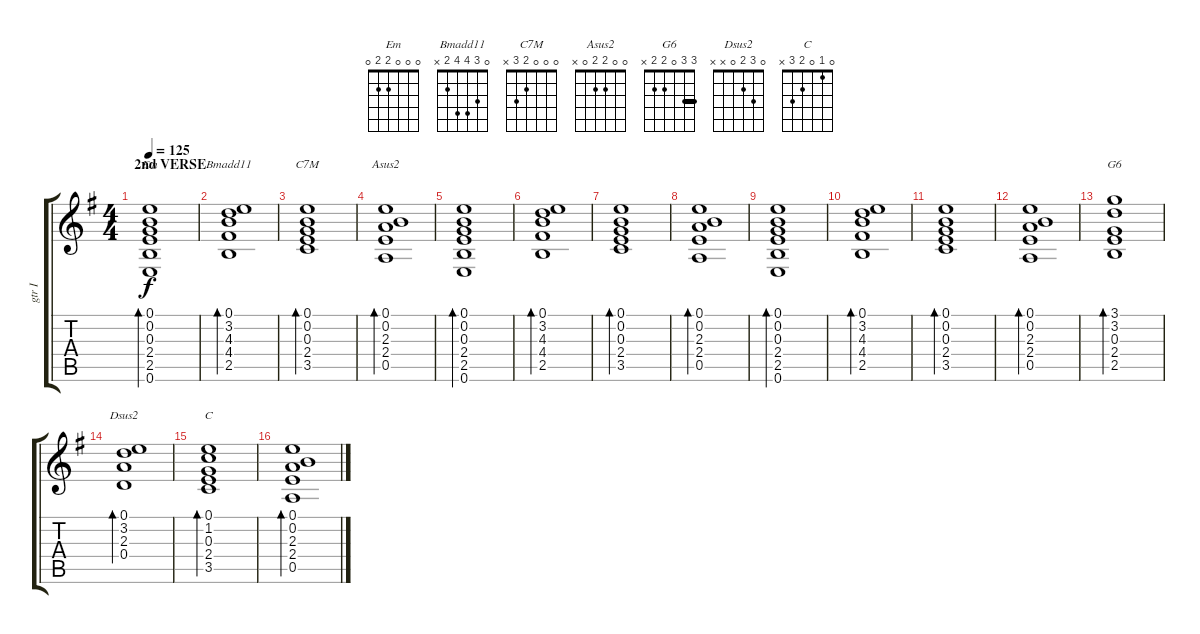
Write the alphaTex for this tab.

\track ("gtr I" "gtr I") {instrument acousticguitarsteel}
\staff {score tabs}
\tuning (E4 B3 G3 D3 A2 E2) {hide}
\chord ("Em" 0 0 0 2 2 0)
\chord ("Bmadd11" 0 3 4 4 2 x)
\chord ("C7M" 0 0 0 2 3 x)
\chord ("Asus2" 0 0 2 2 0 x)
\chord ("G6" 3 3 0 2 2 x) {barre 3}
\chord ("Dsus2" 0 3 2 0 x x)
\chord ("C" 0 1 0 2 3 x)
\ts (4 4)
\section ("" "2nd VERSE")
\tempo 125
\clef g2
\ks eminor
(0.1 0.2 0.3 2.4 2.5 0.6).1{bd 240 ch "Em" dy f} |
(0.1 3.2 4.3 4.4 2.5).1{bd 240 ch "Bmadd11"} |
(0.1 0.2 0.3 2.4 3.5).1{bd 240 ch "C7M"} |
(0.1 0.2 2.3 2.4 0.5).1{bd 240 ch "Asus2"} |
(0.1 0.2 0.3 2.4 2.5 0.6).1{bd 240 volume 11} |
(0.1 3.2 4.3 4.4 2.5).1{bd 240} |
(0.1 0.2 0.3 2.4 3.5).1{bd 240} |
(0.1 0.2 2.3 2.4 0.5).1{bd 240} |
(0.1 0.2 0.3 2.4 2.5 0.6).1{bd 240 volume 11} |
(0.1 3.2 4.3 4.4 2.5).1{bd 240} |
(0.1 0.2 0.3 2.4 3.5).1{bd 240} |
(0.1 0.2 2.3 2.4 0.5).1{bd 240} |
(3.1 3.2 0.3 2.4 2.5).1{bd 240 ch "G6"} |
(0.1 3.2 2.3 0.4).1{bd 240 ch "Dsus2"} |
(0.1 1.2 0.3 2.4 3.5).1{bd 240 ch "C"} |
(0.1 0.2 2.3 2.4 0.5).1{bd 240}
